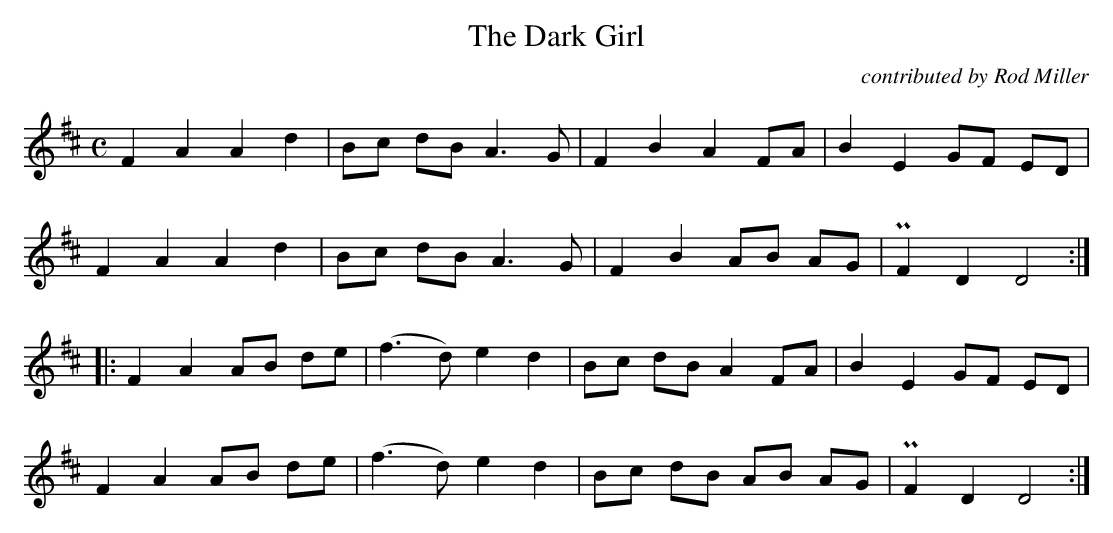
X:1
U: ~ = !turn!
T:The Dark Girl
C:contributed by Rod Miller
L:1/8
M:C
K:D
F2 A2 A2 d2 | Bc dB A3 G | F2 B2 A2 FA | B2 E2 GF ED |
F2 A2 A2 d2 | Bc dB A3 G | F2 B2 AB AG | PF2 D2 D4 ::
F2 A2 AB de | (f3 d) e2 d2 | Bc dB A2 FA | B2 E2 GF ED |
F2 A2 AB de | (f3 d) e2 d2 | Bc dB AB AG | PF2 D2 D4 :|]
